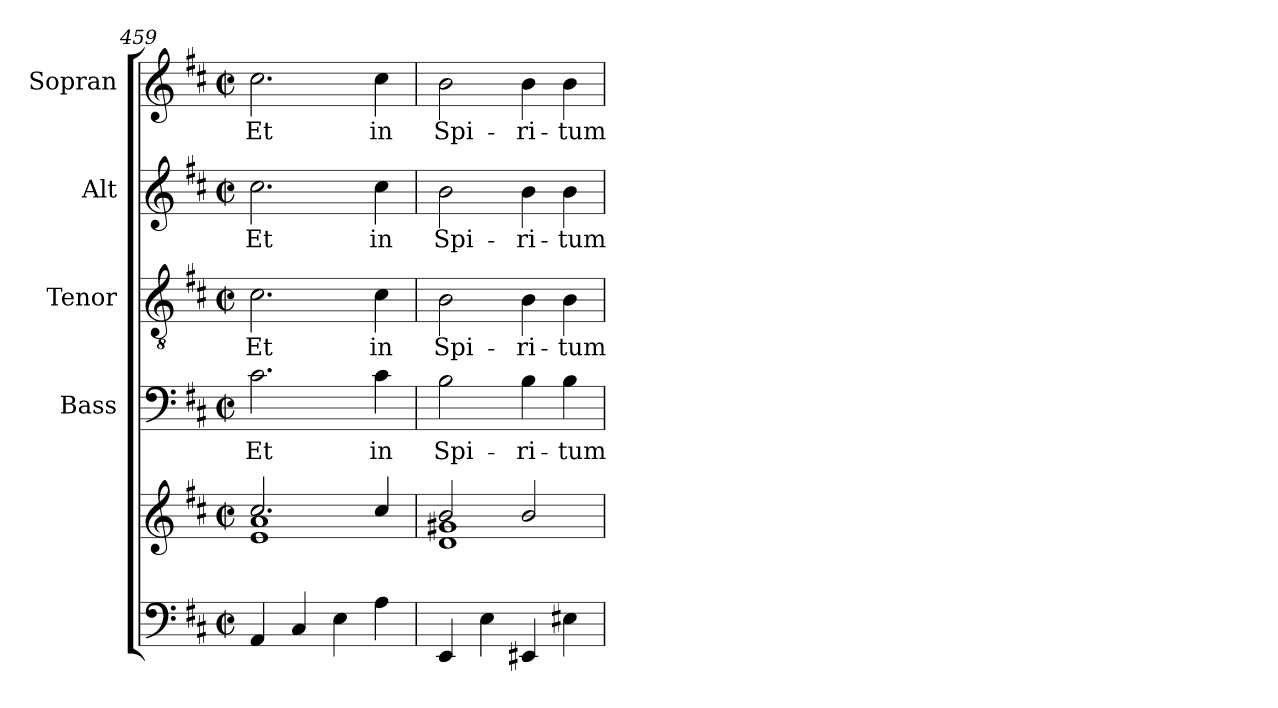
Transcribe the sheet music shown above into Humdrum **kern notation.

**kern	**kern	**kern	**text	**kern	**text	**kern	**text	**kern	**text
*part5	*part5	*part4	*part4	*part3	*part3	*part2	*part2	*part1	*part1
*staff6	*staff5	*staff4	*staff4	*staff3	*staff3	*staff2	*staff2	*staff1	*staff1
*	*	*I"Bass	*	*I"Tenor	*	*I"Alt	*	*I"Sopran	*
*	*	*I'B.	*	*I'T.	*	*I'A.	*	*I'S.	*
*clefF4	*clefG2	*clefF4	*	*clefGv2	*	*clefG2	*	*clefG2	*
*k[f#c#]	*k[f#c#]	*k[f#c#]	*	*k[f#c#]	*	*k[f#c#]	*	*k[f#c#]	*
*D:	*D:	*D:	*	*D:	*	*D:	*	*D:	*
*M2/2	*M2/2	*M2/2	*	*M2/2	*	*M2/2	*	*M2/2	*
*met(c|)	*met(c|)	*met(c|)	*	*met(c|)	*	*met(c|)	*	*met(c|)	*
=459	=459	=459	=459	=459	=459	=459	=459	=459	=459
*	*^	*	*	*	*	*	*	*	*
!	!	!	!	!LO:LY:b	!	!LO:LY:b	!	!LO:LY:b	!	!LO:LY:b
4AA/	2.cc#/	1e 1a	2.c#\	Et	2.c#\	Et	2.cc#\	Et	2.cc#\	Et
4C#/	.	.	.	.	.	.	.	.	.	.
4E\	.	.	.	.	.	.	.	.	.	.
!	!	!	!	!LO:LY:b	!	!LO:LY:b	!	!LO:LY:b	!	!LO:LY:b
4A\	4cc#/	.	4c#\	in	4c#\	in	4cc#\	in	4cc#\	in
=460	=460	=460	=460	=460	=460	=460	=460	=460	=460	=460
!	!	!	!	!LO:LY:b	!	!LO:LY:b	!	!LO:LY:b	!	!LO:LY:b
4EE/	2b/	1d 1g#X	2B\	Spi-	2B\	Spi-	2b\	Spi-	2b\	Spi-
4E\	.	.	.	.	.	.	.	.	.	.
!	!	!	!	!LO:LY:b	!	!LO:LY:b	!	!LO:LY:b	!	!LO:LY:b
4EE#X/	2b/	.	4B\	-ri-	4B\	-ri-	4b\	-ri-	4b\	-ri-
!	!	!	!	!LO:LY:b	!	!LO:LY:b	!	!LO:LY:b	!	!LO:LY:b
4E#X\	.	.	4B\	-tum	4B\	-tum	4b\	-tum	4b\	-tum
*	*v	*v	*	*	*	*	*	*	*	*
=	=	=	=	=	=	=	=	=	=
*-	*-	*-	*-	*-	*-	*-	*-	*-	*-
